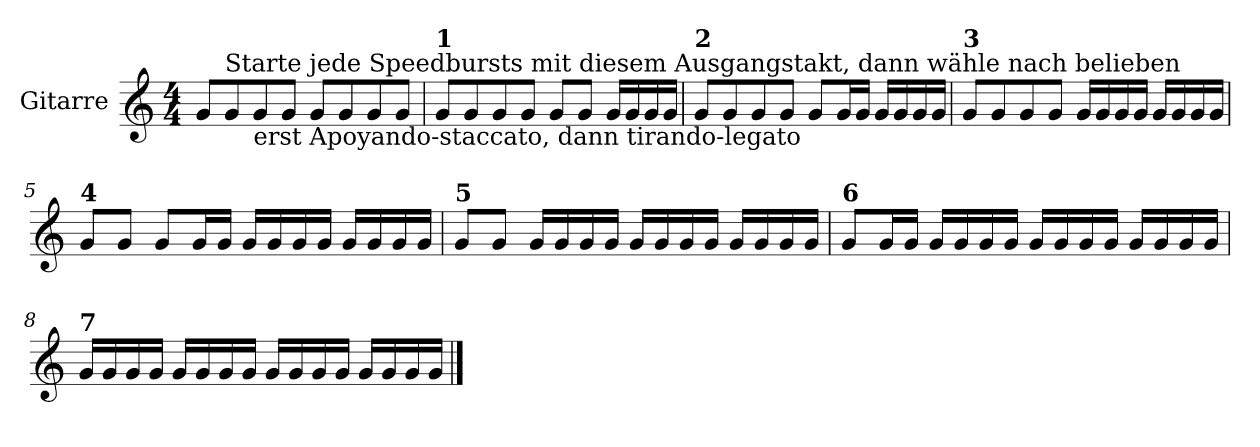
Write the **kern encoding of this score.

**kern
*part1
*staff1
*I"Gitarre
*I'Git.
*clefG2
*ITrd7c12
*k[]
*M4/4
=1
8G<</L
!LO:TX:a:t=Starte jede Speedbursts mit diesem Ausgangstakt, dann wähle nach belieben
8G<</
!LO:TX:b:t=erst Apoyando-staccato, dann tirando-legato
8G/
8G/J
8G/L
8G/
8G/
8G/J
!!LO:LB:g=z
=2
!LO:TX:a:B:t=1
8G/L
8G/
8G/
8G/J
8G/L
8G/J
16G/LL
16G/
16G/
16G/JJ
=3
!LO:TX:a:B:t=2
8G/L
8G/
8G/
8G/J
8G/L
16G/L
16G/JJ
16G/LL
16G/
16G/
16G/JJ
=4
!LO:TX:a:B:t=3
8G/L
8G/
8G/
8G/J
16G/LL
16G/
16G/
16G/JJ
16G/LL
16G/
16G/
16G/JJ
=5
!LO:TX:a:B:t=4
8G/L
8G/J
8G/L
16G/L
16G/JJ
16G/LL
16G/
16G/
16G/JJ
16G/LL
16G/
16G/
16G/JJ
!!LO:LB:g=z
=6
!LO:TX:a:B:t=5
8G/L
8G/J
16G/LL
16G/
16G/
16G/JJ
16G/LL
16G/
16G/
16G/JJ
16G/LL
16G/
16G/
16G/JJ
=7
!LO:TX:a:B:t=6
8G/L
16G/L
16G/JJ
16G/LL
16G/
16G/
16G/JJ
16G/LL
16G/
16G/
16G/JJ
16G/LL
16G/
16G/
16G/JJ
=8
!LO:TX:a:B:t=7
16G/LL
16G/
16G/
16G/JJ
16G/LL
16G/
16G/
16G/JJ
16G/LL
16G/
16G/
16G/JJ
16G/LL
16G/
16G/
16G/JJ
==
*-
